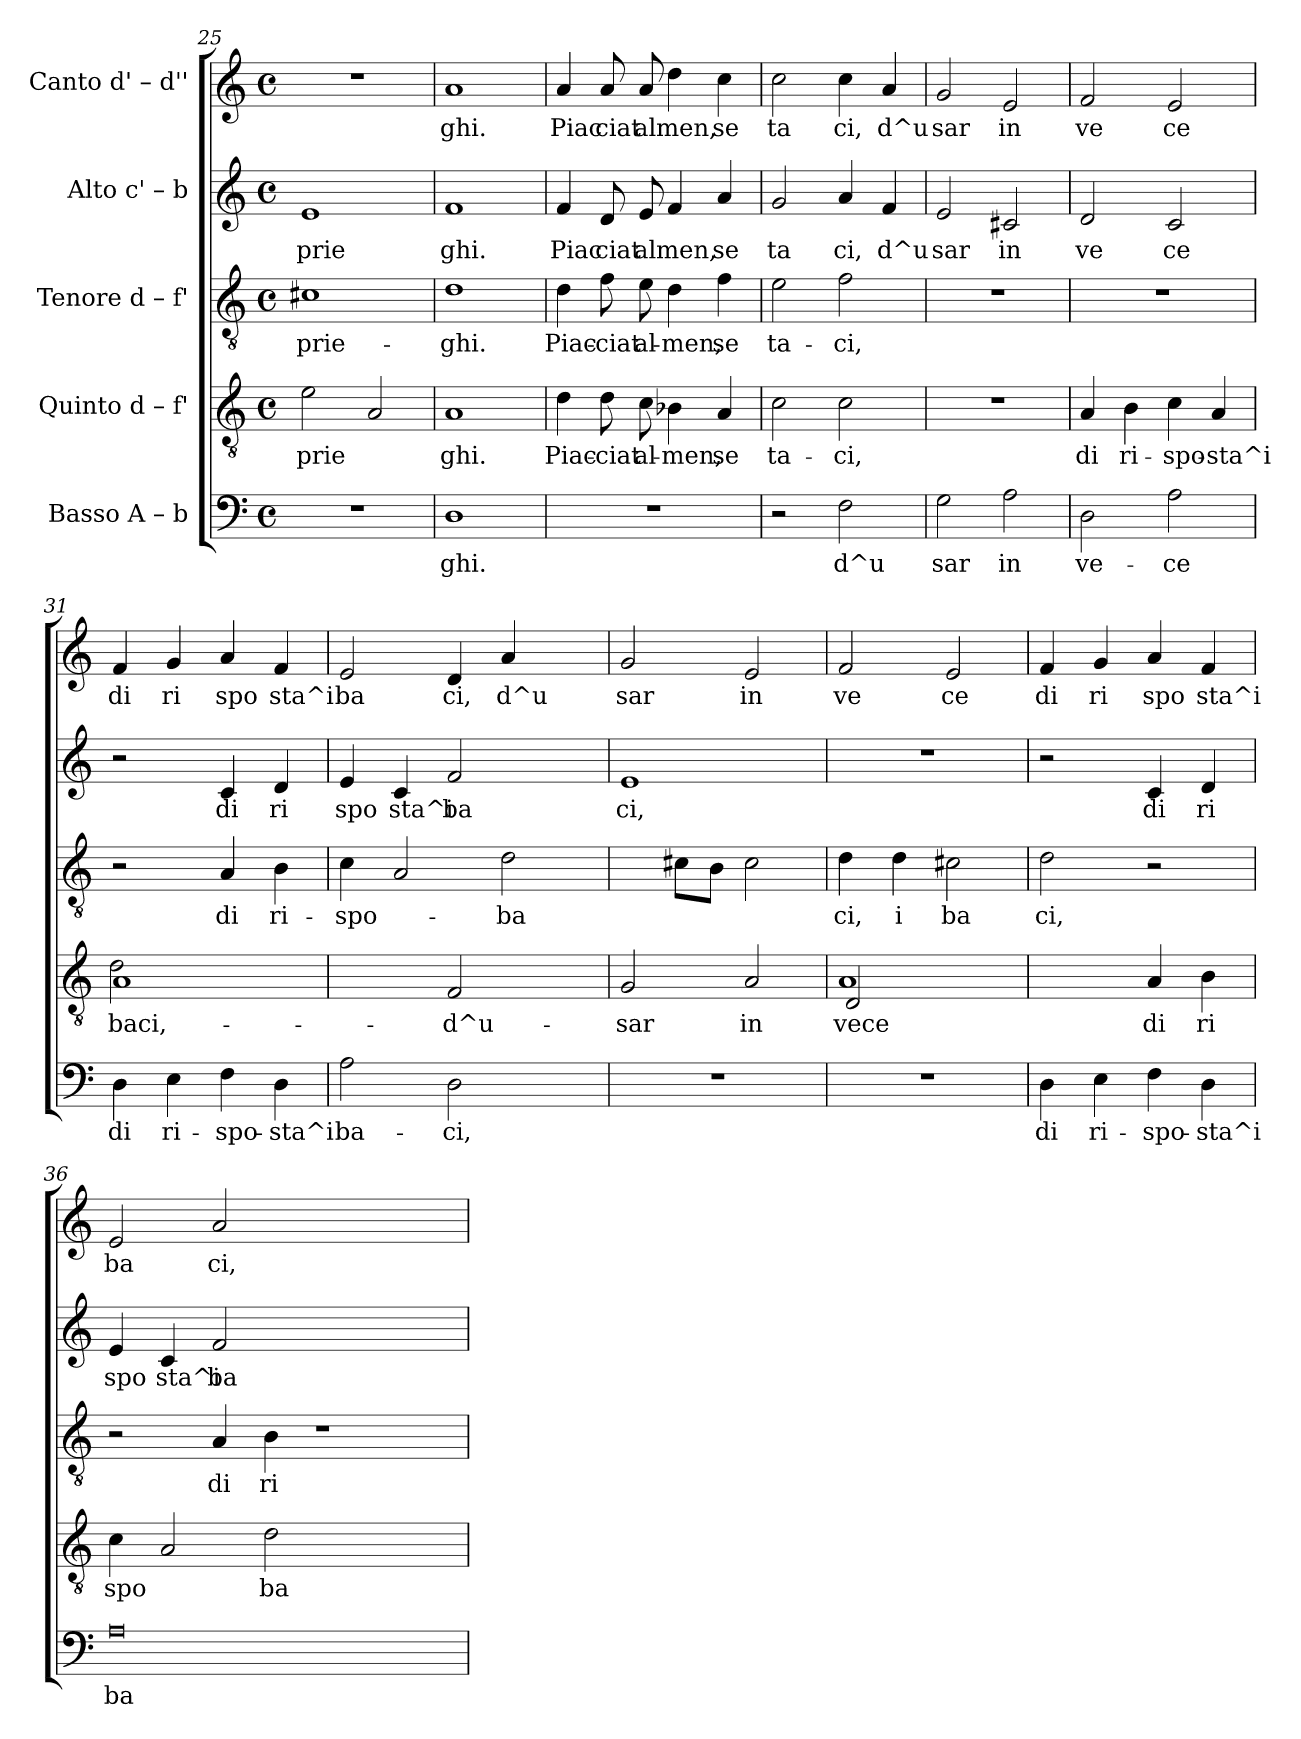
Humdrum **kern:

**kern	**text	**kern	**text	**kern	**text	**kern	**text	**kern	**text
*part5	*part5	*part4	*part4	*part3	*part3	*part2	*part2	*part1	*part1
*staff5	*staff5	*staff4	*staff4	*staff3	*staff3	*staff2	*staff2	*staff1	*staff1
*I"Basso  A – b	*	*I"Quinto  d – f'	*	*I"Tenore  d – f'	*	*I"Alto  c' – b	*	*I"Canto  d' – d''	*
*clefF4	*	*clefGv2	*	*clefGv2	*	*clefG2	*	*clefG2	*
*k[]	*	*k[]	*	*k[]	*	*k[]	*	*k[]	*
*C:	*	*C:	*	*C:	*	*C:	*	*C:	*
*M4/4	*	*M4/4	*	*M4/4	*	*M4/4	*	*M4/4	*
*met(c)	*	*met(c)	*	*met(c)	*	*met(c)	*	*met(c)	*
=25	=25	=25	=25	=25	=25	=25	=25	=25	=25
!	!	!	!LO:LY:b:cj	!	!LO:LY:b:rj	!	!LO:LY:b:rj	!	!
1r	.	2e\	prie-	1c#X	prie-	1e	prie	1r	.
!	!	!	!LO:LY:b:cj	!	!	!	!	!	!
.	.	2A/	--	.	.	.	.	.	.
=26	=26	=26	=26	=26	=26	=26	=26	=26	=26
!	!LO:LY:b	!	!LO:LY:b:cj	!	!LO:LY:b:rj	!	!LO:LY:b:rj	!	!LO:LY:b:rj
1D	ghi.	1A	-ghi.	1d	-ghi.	1f	ghi.	1a	ghi.
=27	=27	=27	=27	=27	=27	=27	=27	=27	=27
!	!	!	!LO:LY:b:cj	!	!LO:LY:b:rj	!	!LO:LY:b:rj	!	!LO:LY:b:rj
1r	.	4d\	Piac-	4d\	Piac-	4f/	Piac	4a/	Piac
!	!	!	!LO:LY:b:cj	!	!LO:LY:b:rj	!	!LO:LY:b:rj	!	!LO:LY:b:rj
.	.	8d\	-ciat	8f\	-ciat	8d/	ciat	8a/	ciat
!	!	!	!LO:LY:b:cj	!	!LO:LY:b:rj	!	!LO:LY:b:rj	!	!LO:LY:b:rj
.	.	8c\	al-	8e\	al-	8e/	al	8a/	al
!	!	!	!LO:LY:b:cj	!	!LO:LY:b:rj	!	!LO:LY:b:rj	!	!LO:LY:b:rj
.	.	4B-X\	-men,	4d\	-men,	4f/	men,	4dd\	men,
!	!	!	!LO:LY:b:cj	!	!LO:LY:b:rj	!	!LO:LY:b:rj	!	!LO:LY:b:rj
.	.	4A/	se	4f\	se	4a/	se	4cc\	se
=28	=28	=28	=28	=28	=28	=28	=28	=28	=28
!	!	!	!LO:LY:b:cj	!	!LO:LY:b:rj	!	!LO:LY:b:rj	!	!LO:LY:b:rj
2r	.	2c\	ta-	2e\	ta-	2g/	ta	2cc\	ta
!	!LO:LY:b	!	!LO:LY:b:cj	!	!LO:LY:b:rj	!	!LO:LY:b:rj	!	!LO:LY:b:rj
2F\	d^u	2c\	-ci,	2f\	-ci,	4a/	ci,	4cc\	ci,
!	!	!	!	!	!	!	!LO:LY:b:rj	!	!LO:LY:b:rj
.	.	.	.	.	.	4f/	d^u	4a/	d^u
!!LO:PB:g=z
=29	=29	=29	=29	=29	=29	=29	=29	=29	=29
!	!LO:LY:b	!	!	!	!	!	!LO:LY:b:rj	!	!LO:LY:b:rj
2G\	sar	1r	.	1r	.	2e/	sar	2g/	sar
!	!LO:LY:b	!	!	!	!	!	!LO:LY:b:rj	!	!LO:LY:b:rj
2A\	in	.	.	.	.	2c#X/	in	2e/	in
=30	=30	=30	=30	=30	=30	=30	=30	=30	=30
!	!LO:LY:b	!	!LO:LY:b:cj	!	!	!	!LO:LY:b:rj	!	!LO:LY:b:rj
2D\	ve-	4A/	di	1r	.	2d/	ve	2f/	ve
!	!	!	!LO:LY:b:cj	!	!	!	!	!	!
.	.	4B\	ri-	.	.	.	.	.	.
!	!LO:LY:b	!	!LO:LY:b:cj	!	!	!	!LO:LY:b:rj	!	!LO:LY:b:rj
2A\	-ce	4c\	-spo-	.	.	2c/	ce	2e/	ce
!	!	!	!LO:LY:b:cj	!	!	!	!	!	!
.	.	4A/	-sta^i	.	.	.	.	.	.
=31	=31	=31	=31	=31	=31	=31	=31	=31	=31
!	!LO:LY:b	!	!LO:LY:b:cj	!	!	!	!	!	!LO:LY:b:rj
*	*	*^	*	*	*	*	*	*	*
4D\	di	1A	2d\	baci,-	2r	.	2r	.	4f/	di
!	!LO:LY:b	!	!	!	!	!	!	!	!	!LO:LY:b:rj
4E\	ri-	.	.	.	.	.	.	.	4g/	ri
!	!LO:LY:b	!	!	!	!	!LO:LY:b:rj	!	!LO:LY:b:rj	!	!LO:LY:b:rj
4F\	-spo-	.	2ryy	.	4A/	di	4c/	di	4a/	spo
!	!LO:LY:b	!	!	!	!	!LO:LY:b:rj	!	!LO:LY:b:rj	!	!LO:LY:b:rj
4D\	-sta^i	.	.	.	4B\	ri-	4d/	ri	4f/	sta^i
*	*	*v	*v	*	*	*	*	*	*	*
=32	=32	=32	=32	=32	=32	=32	=32	=32	=32
!	!LO:LY:b	!	!	!	!LO:LY:b:rj	!	!LO:LY:b:rj	!	!LO:LY:b:rj
2A\	ba-	2ryy	.	4c\	-spo-	4e/	spo	2e/	ba
!	!	!	!	!	!	!	!LO:LY:b:rj	!	!
.	.	.	.	2A/	.	4c/	sta^i	.	.
!	!LO:LY:b	!	!LO:LY:b:cj	!	!	!	!LO:LY:b:rj	!	!LO:LY:b:rj
2D\	-ci,	2F/	-d^u-	.	.	2f/	ba	4d/	ci,
!	!	!	!	!	!LO:LY:b:rj	!	!	!	!LO:LY:b:rj
.	.	.	.	2d\	-ba-	.	.	4a/	d^u
4ryy	.	4ryy	.	.	.	4ryy	.	4ryy	.
=33	=33	=33	=33	=33	=33	=33	=33	=33	=33
!	!	!	!LO:LY:b:cj	!	!	!	!LO:LY:b:rj	!	!LO:LY:b:rj
1r	.	2G/	-sar	4ryy	.	1e	ci,	2g/	sar
!	!	!	!	!	!LO:LY:b:rj	!	!	!	!
.	.	.	.	8c#X\L	--	.	.	.	.
!	!	!	!	!	!LO:LY:b:rj	!	!	!	!
.	.	.	.	8B\J	--	.	.	.	.
!	!	!	!LO:LY:b:cj	!	!LO:LY:b:rj	!	!	!	!LO:LY:b:rj
.	.	2A/	in	2c#\	--	.	.	2e/	in
!!LO:PB:g=z
=34	=34	=34	=34	=34	=34	=34	=34	=34	=34
*	*	*^	*	*	*	*	*	*	*
!	!	!	!	!LO:LY:b:cj	!	!LO:LY:b:rj	!	!	!	!LO:LY:b:rj
1r	.	1A	2D/	vece	4d\	-ci,	1r	.	2f/	ve
!	!	!	!	!	!	!LO:LY:b:rj	!	!	!	!
.	.	.	.	.	4d\	i	.	.	.	.
!	!	!	!	!	!	!LO:LY:b:rj	!	!	!	!LO:LY:b:rj
.	.	.	2ryy	.	2c#X\	ba	.	.	2e/	ce
=35	=35	=35	=35	=35	=35	=35	=35	=35	=35	=35
!	!LO:LY:b	!	!	!	!	!LO:LY:b:rj	!	!	!	!LO:LY:b:rj
*	*	*v	*v	*	*	*	*	*	*	*
4D\	di	2ryy	.	2d\	ci,	2r	.	4f/	di
!	!LO:LY:b	!	!	!	!	!	!	!	!LO:LY:b:rj
4E\	ri-	.	.	.	.	.	.	4g/	ri
!	!LO:LY:b	!	!LO:LY:b:cj	!	!	!	!LO:LY:b:rj	!	!LO:LY:b:rj
4F\	-spo-	4A/	di	2r	.	4c/	di	4a/	spo
!	!LO:LY:b	!	!LO:LY:b:cj	!	!	!	!LO:LY:b:rj	!	!LO:LY:b:rj
4D\	-sta^i	4B\	ri	.	.	4d/	ri	4f/	sta^i
=36	=36	=36	=36	=36	=36	=36	=36	=36	=36
!	!LO:LY:b	!	!LO:LY:b:cj	!	!	!	!LO:LY:b:rj	!	!LO:LY:b:rj
0A	ba-	4c\	spo	2r	.	4e/	spo	2e/	ba
!	!	!	!	!	!	!	!LO:LY:b:rj	!	!
.	.	2A/	.	.	.	4c/	sta^i	.	.
!	!	!	!	!	!LO:LY:b:rj	!	!LO:LY:b:rj	!	!LO:LY:b:rj
.	.	.	.	4A/	di	2f/	ba	2a/	ci,
!	!	!	!LO:LY:b:cj	!	!LO:LY:b:rj	!	!	!	!
.	.	2d\	ba	4B\	ri	.	.	.	.
.	.	.	.	1r	.	1ryy	.	1ryy	.
.	.	2.ryy	.	.	.	.	.	.	.
=	=	=	=	=	=	=	=	=	=
*-	*-	*-	*-	*-	*-	*-	*-	*-	*-
